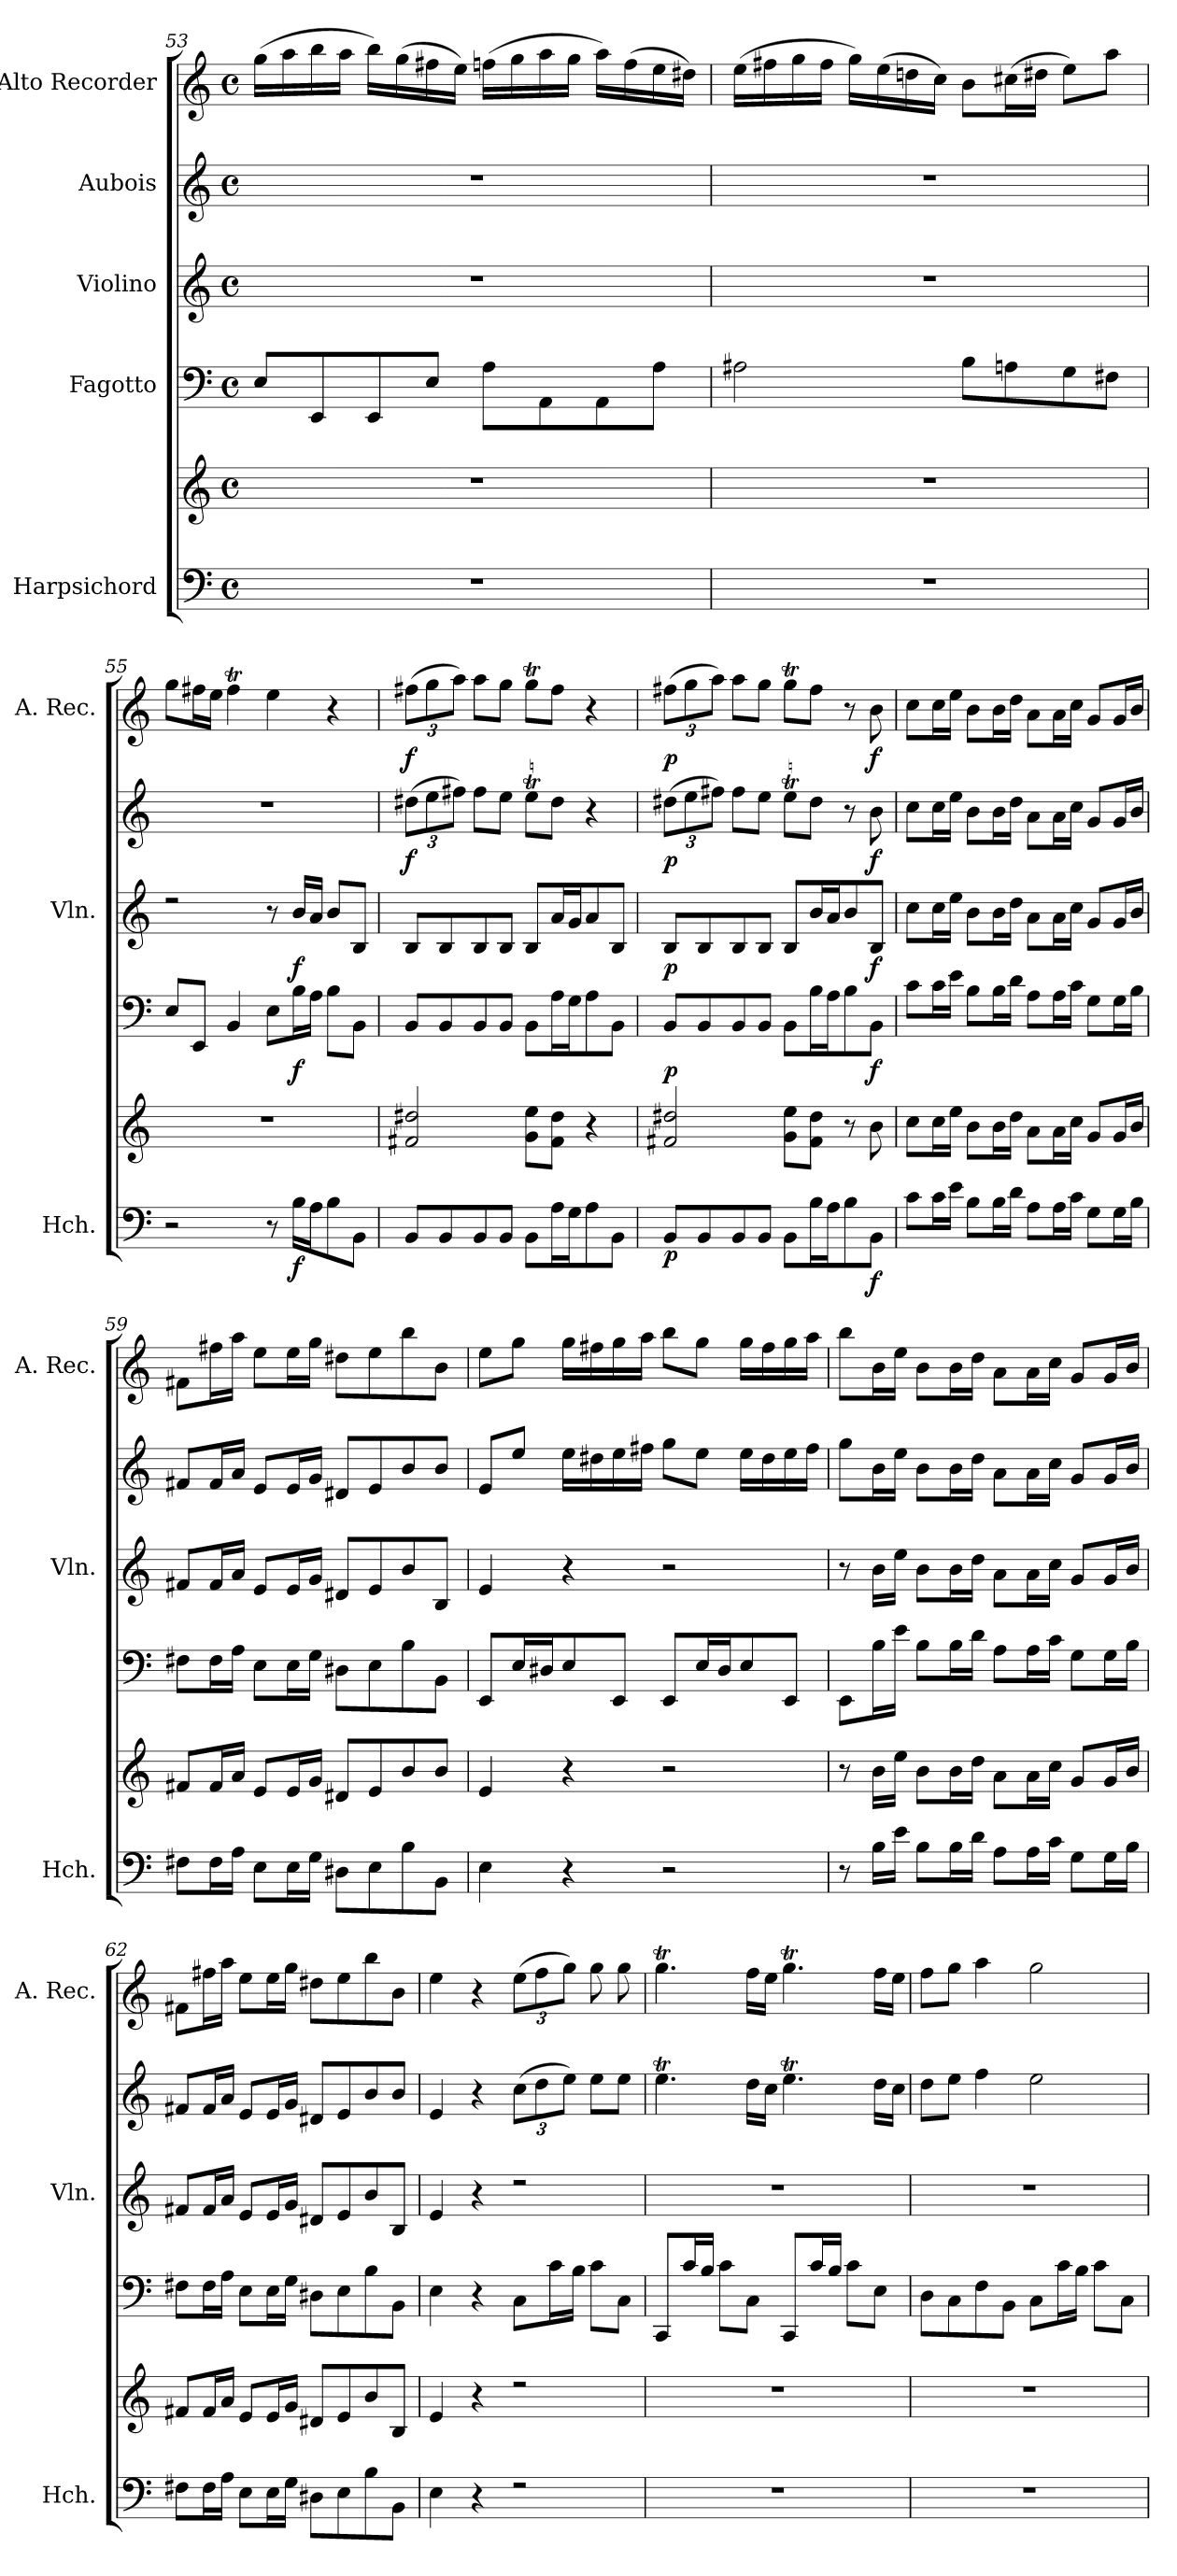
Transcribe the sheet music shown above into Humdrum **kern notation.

**kern	**kern	**dynam	**kern	**dynam	**kern	**dynam	**kern	**dynam	**kern	**dynam
*part5	*part5	*part5	*part4	*part4	*part3	*part3	*part2	*part2	*part1	*part1
*staff6	*staff5	*staff5/6	*staff4	*staff4	*staff3	*staff3	*staff2	*staff2	*staff1	*staff1
*I"Harpsichord	*	*	*I"Fagotto	*	*I"Violino	*	*I"Aubois	*	*I"Alto Recorder	*
*I'Hch.	*	*	*	*	*I'Vln.	*	*	*	*I'A. Rec.	*
*clefF4	*clefG2	*	*clefF4	*	*clefG2	*	*clefG2	*	*clefG2	*
*k[]	*k[]	*	*k[]	*	*k[]	*	*k[]	*	*k[]	*
*M4/4	*M4/4	*	*M4/4	*	*M4/4	*	*M4/4	*	*M4/4	*
*met(c)	*met(c)	*	*met(c)	*	*met(c)	*	*met(c)	*	*met(c)	*
=53	=53	=53	=53	=53	=53	=53	=53	=53	=53	=53
1r	1r	.	8E/L	.	1r	.	1r	.	(16gg\LL	.
.	.	.	.	.	.	.	.	.	16aa\	.
.	.	.	8EE/	.	.	.	.	.	16bb\	.
.	.	.	.	.	.	.	.	.	16aa\JJ	.
.	.	.	8EE/	.	.	.	.	.	16bb\LL)	.
.	.	.	.	.	.	.	.	.	(16gg\	.
.	.	.	8E/J	.	.	.	.	.	16ff#X\	.
.	.	.	.	.	.	.	.	.	16ee\JJ)	.
.	.	.	8A\L	.	.	.	.	.	(16ffn\LL	.
.	.	.	.	.	.	.	.	.	16gg\	.
.	.	.	8AA\	.	.	.	.	.	16aa\	.
.	.	.	.	.	.	.	.	.	16gg\JJ	.
.	.	.	8AA\	.	.	.	.	.	16aa\LL)	.
.	.	.	.	.	.	.	.	.	(16ff\	.
.	.	.	8A\J	.	.	.	.	.	16ee\	.
.	.	.	.	.	.	.	.	.	16dd#X\JJ)	.
=54	=54	=54	=54	=54	=54	=54	=54	=54	=54	=54
1r	1r	.	2A#X\	.	1r	.	1r	.	(16ee\LL	.
.	.	.	.	.	.	.	.	.	16ff#X\	.
.	.	.	.	.	.	.	.	.	16gg\	.
.	.	.	.	.	.	.	.	.	16ff#\JJ	.
.	.	.	.	.	.	.	.	.	16gg\LL)	.
.	.	.	.	.	.	.	.	.	(16ee\	.
.	.	.	.	.	.	.	.	.	16ddn\	.
.	.	.	.	.	.	.	.	.	16cc\JJ)	.
.	.	.	8B\L	.	.	.	.	.	8b\L	.
.	.	.	8An\	.	.	.	.	.	(16cc#X\L	.
.	.	.	.	.	.	.	.	.	16dd#X\JJ	.
.	.	.	8G\	.	.	.	.	.	8ee\L)	.
.	.	.	8F#X\J	.	.	.	.	.	8aa\J	.
=55	=55	=55	=55	=55	=55	=55	=55	=55	=55	=55
2r	1r	.	8E/L	.	2rdd	.	1r	.	8gg\L	.
.	.	.	8EE/J	.	.	.	.	.	16ff#X\L	.
.	.	.	.	.	.	.	.	.	16ee\JJ	.
.	.	.	4BB/	.	.	.	.	.	4ff#t\	.
8r	.	.	8E\L	.	8r	.	.	.	4ee\	.
!	!	!LO:DY:b=2	!	!LO:DY:b	!	!LO:DY:b	!	!	!	!
16B\LL	.	f	16B\L	f	16b/LL	f	.	.	.	.
16A\J	.	.	16A\JJ	.	16a/JJ	.	.	.	.	.
8B\	.	.	8B\L	.	8b/L	.	.	.	4r	.
8BB\J	.	.	8BB\J	.	8B/J	.	.	.	.	.
=56	=56	=56	=56	=56	=56	=56	=56	=56	=56	=56
*	*	*	*	*	*	*	*Xbrackettup	*	*Xbrackettup	*
!	!	!	!	!	!	!	!	!LO:DY:b	!	!LO:DY:b
8BB/L	2f#X/ 2dd#X/	.	8BB/L	.	8B/L	.	(>12dd#X\L	f	(>12ff#X\L	f
.	.	.	.	.	.	.	12ee\	.	12gg\	.
8BB/	.	.	8BB/	.	8B/	.	.	.	.	.
.	.	.	.	.	.	.	12ff#X\J)	.	12aa\J)	.
8BB/	.	.	8BB/	.	8B/	.	8ff#\L	.	8aa\L	.
8BB/J	.	.	8BB/J	.	8B/J	.	8ee\J	.	8gg\J	.
8BB\L	8g\ 8ee\L	.	8BB\L	.	8B/L	.	8eet\L	.	8ggT\L	.
16A\L	8f#\ 8dd#\J	.	16A\L	.	16a/L	.	8dd#\J	.	8ff#\J	.
16G\J	.	.	16G\J	.	16g/J	.	.	.	.	.
8A\	4r	.	8A\	.	8a/	.	4r	.	4r	.
8BB\J	.	.	8BB\J	.	8B/J	.	.	.	.	.
!!LO:LB:g=z
=57	=57	=57	=57	=57	=57	=57	=57	=57	=57	=57
!	!	!LO:DY:b=2	!	!LO:DY:b	!	!LO:DY:b	!	!LO:DY:b	!	!LO:DY:b
8BB/L	2f#X/ 2dd#X/	p	8BB/L	p	8B/L	p	(>12dd#X\L	p	(>12ff#X\L	p
.	.	.	.	.	.	.	12ee\	.	12gg\	.
8BB/	.	.	8BB/	.	8B/	.	.	.	.	.
.	.	.	.	.	.	.	12ff#X\J)	.	12aa\J)	.
8BB/	.	.	8BB/	.	8B/	.	8ff#\L	.	8aa\L	.
8BB/J	.	.	8BB/J	.	8B/J	.	8ee\J	.	8gg\J	.
8BB\L	8g\ 8ee\L	.	8BB\L	.	8B/L	.	8eet\L	.	8ggT\L	.
16B\L	8f#\ 8dd#\J	.	16B\L	.	16b/L	.	8dd#\J	.	8ff#\J	.
16A\J	.	.	16A\J	.	16a/J	.	.	.	.	.
8B\	8r	.	8B\	.	8b/	.	8r	.	8r	.
!	!	!LO:DY:b=2	!	!LO:DY:b	!	!LO:DY:b	!	!LO:DY:b	!	!LO:DY:b
8BB\J	8b\	f	8BB\J	f	8B/J	f	8b\	f	8b\	f
=58	=58	=58	=58	=58	=58	=58	=58	=58	=58	=58
*k[]	*	*	*	*	*	*	*	*	*	*
8c\L	8cc\L	.	8c\L	.	8cc\L	.	8cc\L	.	8cc\L	.
16c\L	16cc\L	.	16c\L	.	16cc\L	.	16cc\L	.	16cc\L	.
16e\JJ	16ee\JJ	.	16e\JJ	.	16ee\JJ	.	16ee\JJ	.	16ee\JJ	.
8B\L	8b\L	.	8B\L	.	8b\L	.	8b\L	.	8b\L	.
16B\L	16b\L	.	16B\L	.	16b\L	.	16b\L	.	16b\L	.
16d\JJ	16dd\JJ	.	16d\JJ	.	16dd\JJ	.	16dd\JJ	.	16dd\JJ	.
8A\L	8a\L	.	8A\L	.	8a\L	.	8a\L	.	8a\L	.
16A\L	16a\L	.	16A\L	.	16a\L	.	16a\L	.	16a\L	.
16c\JJ	16cc\JJ	.	16c\JJ	.	16cc\JJ	.	16cc\JJ	.	16cc\JJ	.
8G\L	8g/L	.	8G\L	.	8g/L	.	8g/L	.	8g/L	.
16G\L	16g/L	.	16G\L	.	16g/L	.	16g/L	.	16g/L	.
16B\JJ	16b/JJ	.	16B\JJ	.	16b/JJ	.	16b/JJ	.	16b/JJ	.
=59	=59	=59	=59	=59	=59	=59	=59	=59	=59	=59
8F#X\L	8f#X/L	.	8F#X\L	.	8f#X/L	.	8f#X/L	.	8f#X\L	.
16F#\L	16f#/L	.	16F#\L	.	16f#/L	.	16f#/L	.	16ff#X\L	.
16A\JJ	16a/JJ	.	16A\JJ	.	16a/JJ	.	16a/JJ	.	16aa\JJ	.
8E\L	8e/L	.	8E\L	.	8e/L	.	8e/L	.	8ee\L	.
16E\L	16e/L	.	16E\L	.	16e/L	.	16e/L	.	16ee\L	.
16G\JJ	16g/JJ	.	16G\JJ	.	16g/JJ	.	16g/JJ	.	16gg\JJ	.
8D#X\L	8d#X/L	.	8D#X\L	.	8d#X/L	.	8d#X/L	.	8dd#X\L	.
8E\	8e/	.	8E\	.	8e/	.	8e/	.	8ee\	.
8B\	8b/	.	8B\	.	8b/	.	8b/	.	8bb\	.
8BB\J	8b/J	.	8BB\J	.	8B/J	.	8b/J	.	8b\J	.
=60	=60	=60	=60	=60	=60	=60	=60	=60	=60	=60
4E\	4e/	.	8EE/L	.	4e/	.	8e/L	.	8ee\L	.
.	.	.	16E/L	.	.	.	8ee/J	.	8gg\J	.
.	.	.	16D#X/J	.	.	.	.	.	.	.
4r	4r	.	8E/	.	4r	.	16ee\LL	.	16gg\LL	.
.	.	.	.	.	.	.	16dd#X\	.	16ff#X\	.
.	.	.	8EE/J	.	.	.	16ee\	.	16gg\	.
.	.	.	.	.	.	.	16ff#X\JJ	.	16aa\JJ	.
2r	2r	.	8EE/L	.	2r	.	8gg\L	.	8bb\L	.
.	.	.	16E/L	.	.	.	8ee\J	.	8gg\J	.
.	.	.	16D#/J	.	.	.	.	.	.	.
.	.	.	8E/	.	.	.	16ee\LL	.	16gg\LL	.
.	.	.	.	.	.	.	16dd#\	.	16ff#\	.
.	.	.	8EE/J	.	.	.	16ee\	.	16gg\	.
.	.	.	.	.	.	.	16ff#\JJ	.	16aa\JJ	.
=61	=61	=61	=61	=61	=61	=61	=61	=61	=61	=61
8r	8r	.	8EE\L	.	8r	.	8gg\L	.	8bb\L	.
16B\LL	16b\LL	.	16B\L	.	16b\LL	.	16b\L	.	16b\L	.
16e\JJ	16ee\JJ	.	16e\JJ	.	16ee\JJ	.	16ee\JJ	.	16ee\JJ	.
8B\L	8b\L	.	8B\L	.	8b\L	.	8b\L	.	8b\L	.
16B\L	16b\L	.	16B\L	.	16b\L	.	16b\L	.	16b\L	.
16d\JJ	16dd\JJ	.	16d\JJ	.	16dd\JJ	.	16dd\JJ	.	16dd\JJ	.
8A\L	8a\L	.	8A\L	.	8a\L	.	8a\L	.	8a\L	.
16A\L	16a\L	.	16A\L	.	16a\L	.	16a\L	.	16a\L	.
16c\JJ	16cc\JJ	.	16c\JJ	.	16cc\JJ	.	16cc\JJ	.	16cc\JJ	.
8G\L	8g/L	.	8G\L	.	8g/L	.	8g/L	.	8g/L	.
16G\L	16g/L	.	16G\L	.	16g/L	.	16g/L	.	16g/L	.
16B\JJ	16b/JJ	.	16B\JJ	.	16b/JJ	.	16b/JJ	.	16b/JJ	.
=62	=62	=62	=62	=62	=62	=62	=62	=62	=62	=62
8F#X\L	8f#X/L	.	8F#X\L	.	8f#X/L	.	8f#X/L	.	8f#X\L	.
16F#\L	16f#/L	.	16F#\L	.	16f#/L	.	16f#/L	.	16ff#X\L	.
16A\JJ	16a/JJ	.	16A\JJ	.	16a/JJ	.	16a/JJ	.	16aa\JJ	.
8E\L	8e/L	.	8E\L	.	8e/L	.	8e/L	.	8ee\L	.
16E\L	16e/L	.	16E\L	.	16e/L	.	16e/L	.	16ee\L	.
16G\JJ	16g/JJ	.	16G\JJ	.	16g/JJ	.	16g/JJ	.	16gg\JJ	.
8D#X\L	8d#X/L	.	8D#X\L	.	8d#X/L	.	8d#X/L	.	8dd#X\L	.
8E\	8e/	.	8E\	.	8e/	.	8e/	.	8ee\	.
8B\	8b/	.	8B\	.	8b/	.	8b/	.	8bb\	.
8BB\J	8B/J	.	8BB\J	.	8B/J	.	8b/J	.	8b\J	.
=63	=63	=63	=63	=63	=63	=63	=63	=63	=63	=63
4E\	4e/	.	4E\	.	4e/	.	4e/	.	4ee\	.
4r	4r	.	4r	.	4r	.	4r	.	4r	.
2rF	2rdd	.	8C\L	.	2rdd	.	(>12cc\L	.	(>12ee\L	.
.	.	.	.	.	.	.	12dd\	.	12ff\	.
.	.	.	16c\L	.	.	.	.	.	.	.
.	.	.	.	.	.	.	12ee\J)	.	12gg\J)	.
.	.	.	16B\JJ	.	.	.	.	.	.	.
.	.	.	8c\L	.	.	.	8ee\L	.	8gg\	.
.	.	.	8C\J	.	.	.	8ee\J	.	8gg\	.
!!LO:PB:g=z
=64	=64	=64	=64	=64	=64	=64	=64	=64	=64	=64
1r	1r	.	8CC/L	.	1r	.	4.eet\	.	4.ggT\	.
.	.	.	16c/L	.	.	.	.	.	.	.
.	.	.	16B/JJ	.	.	.	.	.	.	.
.	.	.	8c\L	.	.	.	.	.	.	.
.	.	.	8C\J	.	.	.	16dd\LL	.	16ff\LL	.
.	.	.	.	.	.	.	16cc\JJ	.	16ee\JJ	.
.	.	.	8CC/L	.	.	.	4.eet\	.	4.ggT\	.
.	.	.	16c/L	.	.	.	.	.	.	.
.	.	.	16B/JJ	.	.	.	.	.	.	.
.	.	.	8c\L	.	.	.	.	.	.	.
.	.	.	8E\J	.	.	.	16dd\LL	.	16ff\LL	.
.	.	.	.	.	.	.	16cc\JJ	.	16ee\JJ	.
=65	=65	=65	=65	=65	=65	=65	=65	=65	=65	=65
1r	1r	.	8D\L	.	1r	.	8dd\L	.	8ff\L	.
.	.	.	8C\	.	.	.	8ee\J	.	8gg\J	.
.	.	.	8F\	.	.	.	4ff\	.	4aa\	.
.	.	.	8BB\J	.	.	.	.	.	.	.
.	.	.	8C\L	.	.	.	2ee\	.	2gg\	.
.	.	.	16c\L	.	.	.	.	.	.	.
.	.	.	16B\JJ	.	.	.	.	.	.	.
.	.	.	8c\L	.	.	.	.	.	.	.
.	.	.	8C\J	.	.	.	.	.	.	.
=	=	=	=	=	=	=	=	=	=	=
*-	*-	*-	*-	*-	*-	*-	*-	*-	*-	*-
